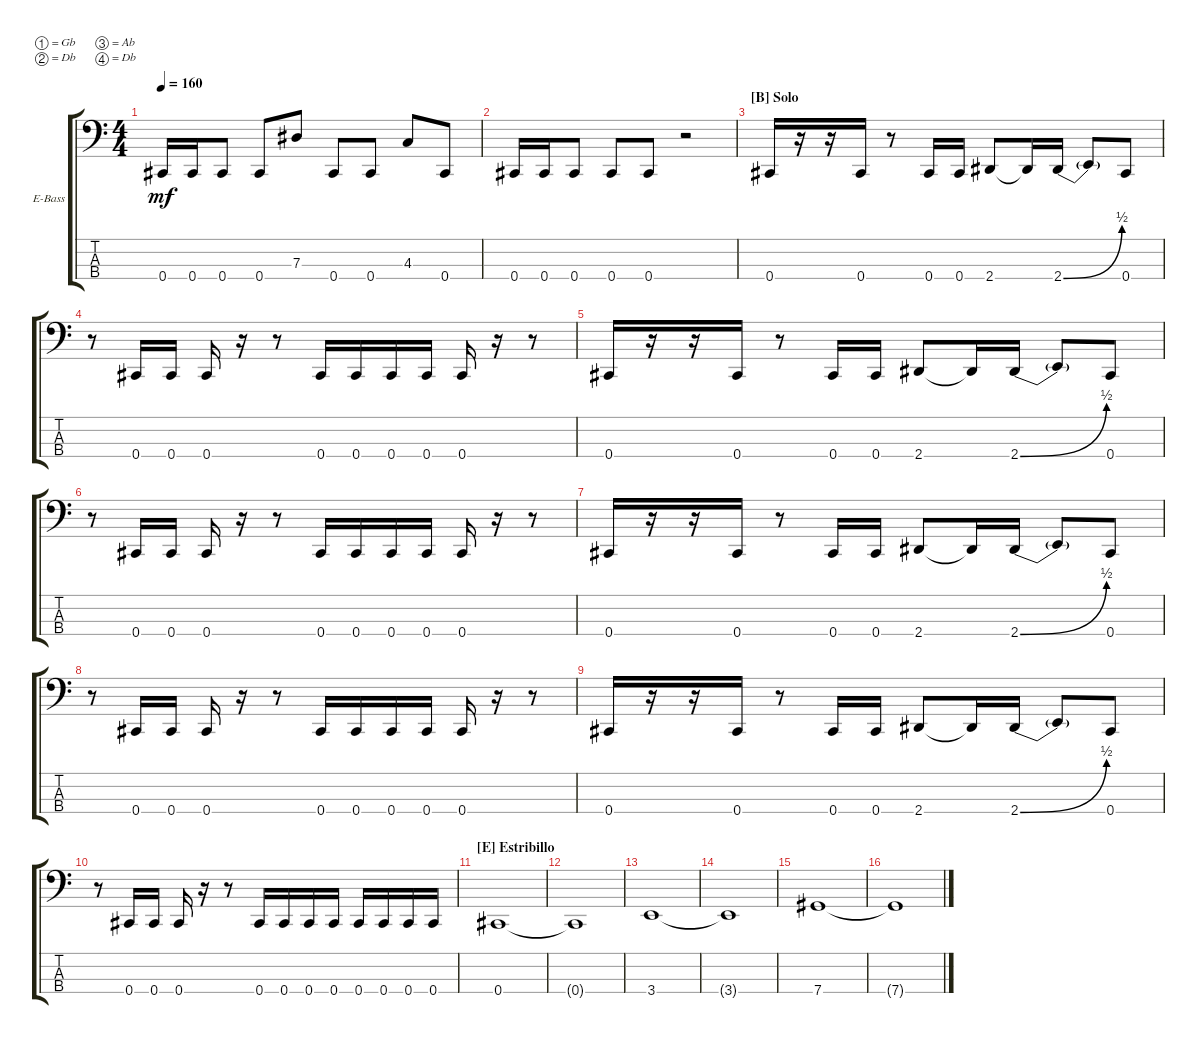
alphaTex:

\bracketExtendMode groupsimilarinstruments
\firstSystemTrackNameOrientation horizontal
\otherSystemsTrackNameOrientation horizontal
\track ("Paolo Gregoletto" "E-Bass") {instrument electricbassfinger}
\staff {score tabs}
\tuning (Gb2 Db2 Ab1 Db1)
\ts (4 4)
\tempo 160
\clef f4
\ks c
0.4.16{dy mf} 0.4.16 0.4.8 0.4.8 7.3.8 0.4.8 0.4.8 4.3.8 0.4.8 |
0.4.16 0.4.16 0.4.8 0.4.8 0.4.8 r.2 |
\section ("B" "Solo")
0.4.16 r.16 r.16 0.4.16 r.8 0.4.16 0.4.16 2.4.8 2.4{t}.16 2.4{be (bend 0 0 59.4 2)}.16 2.4{t}.8 0.4.8 |
r.8 0.4.16 0.4.16 0.4.16 r.16 r.8 0.4.16 0.4.16 0.4.16 0.4.16 0.4.16 r.16 r.8 |
0.4.16 r.16 r.16 0.4.16 r.8 0.4.16 0.4.16 2.4.8 2.4{t}.16 2.4{be (bend 0 0 59.4 2)}.16 2.4{t}.8 0.4.8 |
r.8 0.4.16 0.4.16 0.4.16 r.16 r.8 0.4.16 0.4.16 0.4.16 0.4.16 0.4.16 r.16 r.8 |
0.4.16 r.16 r.16 0.4.16 r.8 0.4.16 0.4.16 2.4.8 2.4{t}.16 2.4{be (bend 0 0 59.4 2)}.16 2.4{t}.8 0.4.8 |
r.8 0.4.16 0.4.16 0.4.16 r.16 r.8 0.4.16 0.4.16 0.4.16 0.4.16 0.4.16 r.16 r.8 |
0.4.16 r.16 r.16 0.4.16 r.8 0.4.16 0.4.16 2.4.8 2.4{t}.16 2.4{be (bend 0 0 59.4 2)}.16 2.4{t}.8 0.4.8 |
r.8 0.4.16 0.4.16 0.4.16 r.16 r.8 0.4.16 0.4.16 0.4.16 0.4.16 0.4.16 0.4.16 0.4.16 0.4.16 |
\section ("E" "Estribillo")
0.4.1 |
0.4{t}.1 |
3.4.1 |
3.4{t}.1 |
7.4.1 |
7.4{t}.1
